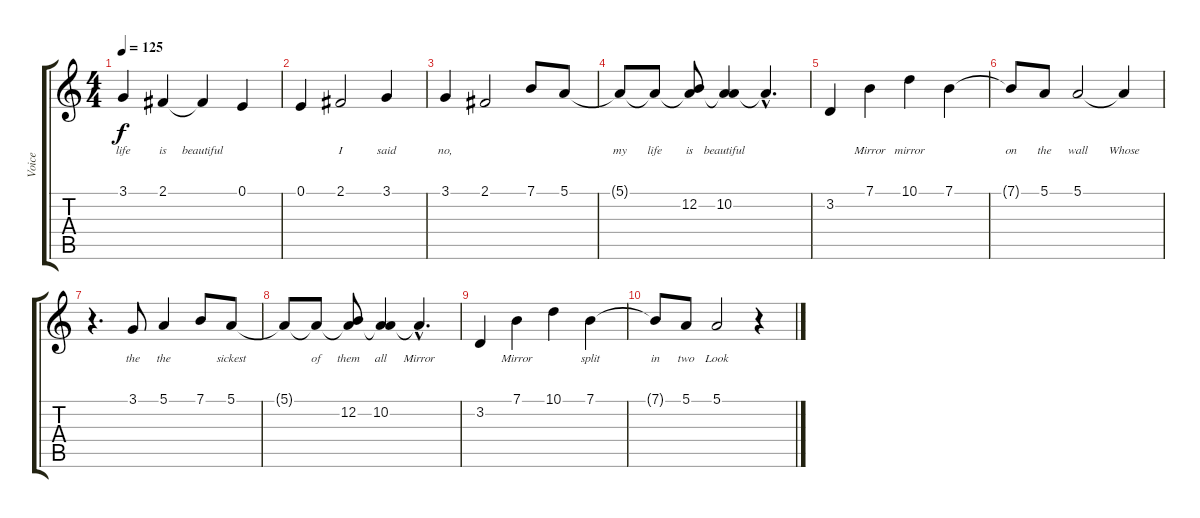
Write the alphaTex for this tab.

\track ("Voice" "Voice") {instrument trumpet}
\staff {score tabs}
\tuning (E4 B3 G3 D3 A2 E2) {hide}
\ts (4 4)
\tempo 125
\clef g2
\ks c
3.1.4{lyrics (0 "life") lyrics (1 "") lyrics (2 "") lyrics (3 "") lyrics (4 "") dy f} 2.1.4{lyrics (0 "is") lyrics (1 "") lyrics (2 "") lyrics (3 "") lyrics (4 "")} 2.1{t}.4{lyrics (0 "beautiful") lyrics (1 "") lyrics (2 "") lyrics (3 "") lyrics (4 "")} 0.1.4{lyrics (0 "") lyrics (1 "") lyrics (2 "") lyrics (3 "") lyrics (4 "")} |
0.1.4{lyrics (0 "") lyrics (1 "") lyrics (2 "") lyrics (3 "") lyrics (4 "")} 2.1.2{lyrics (0 "I") lyrics (1 "") lyrics (2 "") lyrics (3 "") lyrics (4 "")} 3.1.4{lyrics (0 "said") lyrics (1 "") lyrics (2 "") lyrics (3 "") lyrics (4 "")} |
3.1.4{lyrics (0 "no,") lyrics (1 "") lyrics (2 "") lyrics (3 "") lyrics (4 "")} 2.1.2{lyrics (0 "") lyrics (1 "") lyrics (2 "") lyrics (3 "") lyrics (4 "")} 7.1.8{lyrics (0 "") lyrics (1 "") lyrics (2 "") lyrics (3 "") lyrics (4 "")} 5.1.8{lyrics (0 "") lyrics (1 "") lyrics (2 "") lyrics (3 "") lyrics (4 "")} |
5.1{t}.8{lyrics (0 "my") lyrics (1 "") lyrics (2 "") lyrics (3 "") lyrics (4 "")} 5.1{t}.8{lyrics (0 "life") lyrics (1 "") lyrics (2 "") lyrics (3 "") lyrics (4 "")} (5.1{t} 12.2).8{lyrics (0 "is") lyrics (1 "") lyrics (2 "") lyrics (3 "") lyrics (4 "")} (5.1{t} 10.2).4{lyrics (0 "beautiful") lyrics (1 "") lyrics (2 "") lyrics (3 "") lyrics (4 "")} 5.1{hac t}.4{d lyrics (0 "") lyrics (1 "") lyrics (2 "") lyrics (3 "") lyrics (4 "")} |
3.2.4{lyrics (0 "") lyrics (1 "") lyrics (2 "") lyrics (3 "") lyrics (4 "")} 7.1.4{lyrics (0 "Mirror") lyrics (1 "") lyrics (2 "") lyrics (3 "") lyrics (4 "")} 10.1.4{lyrics (0 "mirror") lyrics (1 "") lyrics (2 "") lyrics (3 "") lyrics (4 "")} 7.1.4{lyrics (0 "") lyrics (1 "") lyrics (2 "") lyrics (3 "") lyrics (4 "")} |
7.1{t}.8{lyrics (0 "on") lyrics (1 "") lyrics (2 "") lyrics (3 "") lyrics (4 "")} 5.1.8{lyrics (0 "the") lyrics (1 "") lyrics (2 "") lyrics (3 "") lyrics (4 "")} 5.1.2{lyrics (0 "wall") lyrics (1 "") lyrics (2 "") lyrics (3 "") lyrics (4 "")} 5.1{t}.4{lyrics (0 "Whose") lyrics (1 "") lyrics (2 "") lyrics (3 "") lyrics (4 "")} |
r.4{d} 3.1.8{lyrics (0 "the") lyrics (1 "") lyrics (2 "") lyrics (3 "") lyrics (4 "")} 5.1.4{lyrics (0 "the") lyrics (1 "") lyrics (2 "") lyrics (3 "") lyrics (4 "")} 7.1.8{lyrics (0 "") lyrics (1 "") lyrics (2 "") lyrics (3 "") lyrics (4 "")} 5.1.8{lyrics (0 "sickest") lyrics (1 "") lyrics (2 "") lyrics (3 "") lyrics (4 "")} |
5.1{t}.8{lyrics (0 "") lyrics (1 "") lyrics (2 "") lyrics (3 "") lyrics (4 "")} 5.1{t}.8{lyrics (0 "of") lyrics (1 "") lyrics (2 "") lyrics (3 "") lyrics (4 "")} (5.1{t} 12.2).8{lyrics (0 "them") lyrics (1 "") lyrics (2 "") lyrics (3 "") lyrics (4 "")} (5.1{t} 10.2).4{lyrics (0 "all") lyrics (1 "") lyrics (2 "") lyrics (3 "") lyrics (4 "")} 5.1{hac t}.4{d lyrics (0 "Mirror") lyrics (1 "") lyrics (2 "") lyrics (3 "") lyrics (4 "")} |
3.2.4{lyrics (0 "") lyrics (1 "") lyrics (2 "") lyrics (3 "") lyrics (4 "")} 7.1.4{lyrics (0 "Mirror") lyrics (1 "") lyrics (2 "") lyrics (3 "") lyrics (4 "")} 10.1.4{lyrics (0 "") lyrics (1 "") lyrics (2 "") lyrics (3 "") lyrics (4 "")} 7.1.4{lyrics (0 "split") lyrics (1 "") lyrics (2 "") lyrics (3 "") lyrics (4 "")} |
7.1{t}.8{lyrics (0 "in") lyrics (1 "") lyrics (2 "") lyrics (3 "") lyrics (4 "")} 5.1.8{lyrics (0 "two") lyrics (1 "") lyrics (2 "") lyrics (3 "") lyrics (4 "")} 5.1.2{lyrics (0 "Look") lyrics (1 "") lyrics (2 "") lyrics (3 "") lyrics (4 "")} r.4
